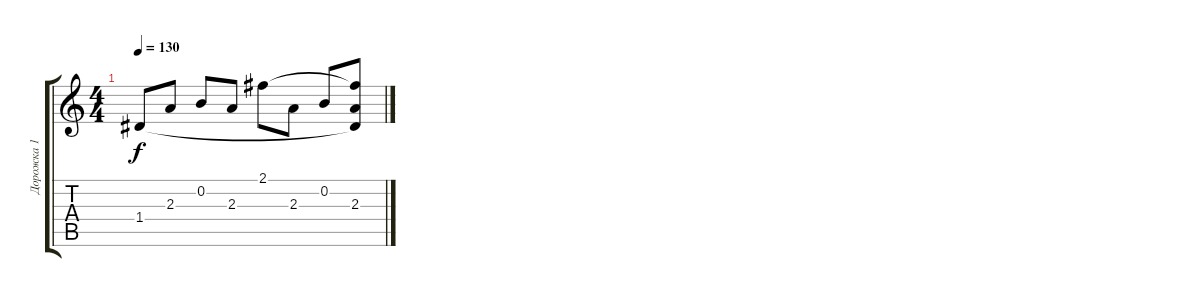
\track ("Дорожка 1" "Дорожка 1") {instrument acousticguitarsteel}
\staff {score tabs}
\tuning (E4 B3 G3 D3 A2 E2) {hide}
\ts (4 4)
\tempo 130
\clef g2
\ks c
1.4.8{dy f} 2.3.8 0.2.8 2.3.8 2.1.8 2.3.8 0.2.8 (2.1{t} 2.3 1.4{t}).8
